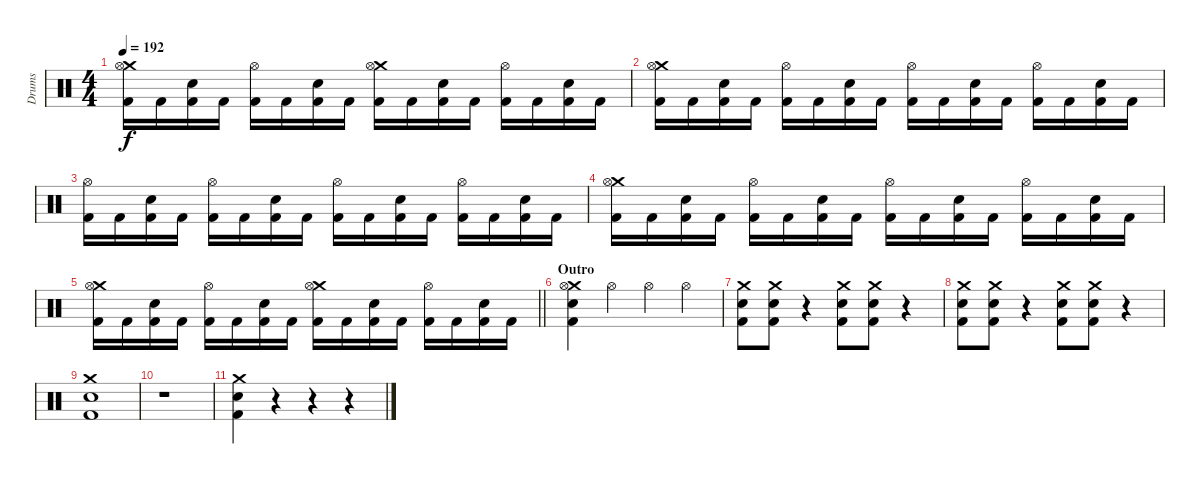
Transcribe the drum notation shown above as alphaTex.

\track ("Drums" "Drums") {instrument percussion}
\staff {score}
\articulation defaults
\ts (4 4)
\tempo 192
\clef neutral
\ks c
("Crash medium (hit)" "Hi-Hat (open)" "Kick (hit) 2").16{dy f} "Kick (hit) 2".16 ("Electric Snare (hit)" "Kick (hit) 2").16 "Kick (hit) 2".16 ("Hi-Hat (open)" "Kick (hit) 2").16 "Kick (hit) 2".16 ("Electric Snare (hit)" "Kick (hit) 2").16 "Kick (hit) 2".16 ("Crash medium (hit)" "Hi-Hat (open)" "Kick (hit) 2").16 "Kick (hit) 2".16 ("Electric Snare (hit)" "Kick (hit) 2").16 "Kick (hit) 2".16 ("Hi-Hat (open)" "Kick (hit) 2").16 "Kick (hit) 2".16 ("Electric Snare (hit)" "Kick (hit) 2").16 "Kick (hit) 2".16 |
("Crash medium (hit)" "Hi-Hat (open)" "Kick (hit) 2").16 "Kick (hit) 2".16 ("Electric Snare (hit)" "Kick (hit) 2").16 "Kick (hit) 2".16 ("Hi-Hat (open)" "Kick (hit) 2").16 "Kick (hit) 2".16 ("Electric Snare (hit)" "Kick (hit) 2").16 "Kick (hit) 2".16 ("Hi-Hat (open)" "Kick (hit) 2").16 "Kick (hit) 2".16 ("Electric Snare (hit)" "Kick (hit) 2").16 "Kick (hit) 2".16 ("Hi-Hat (open)" "Kick (hit) 2").16 "Kick (hit) 2".16 ("Electric Snare (hit)" "Kick (hit) 2").16 "Kick (hit) 2".16 |
("Hi-Hat (open)" "Kick (hit) 2").16 "Kick (hit) 2".16 ("Electric Snare (hit)" "Kick (hit) 2").16 "Kick (hit) 2".16 ("Hi-Hat (open)" "Kick (hit) 2").16 "Kick (hit) 2".16 ("Electric Snare (hit)" "Kick (hit) 2").16 "Kick (hit) 2".16 ("Hi-Hat (open)" "Kick (hit) 2").16 "Kick (hit) 2".16 ("Electric Snare (hit)" "Kick (hit) 2").16 "Kick (hit) 2".16 ("Hi-Hat (open)" "Kick (hit) 2").16 "Kick (hit) 2".16 ("Electric Snare (hit)" "Kick (hit) 2").16 "Kick (hit) 2".16 |
("Crash medium (hit)" "Hi-Hat (open)" "Kick (hit) 2").16 "Kick (hit) 2".16 ("Electric Snare (hit)" "Kick (hit) 2").16 "Kick (hit) 2".16 ("Hi-Hat (open)" "Kick (hit) 2").16 "Kick (hit) 2".16 ("Electric Snare (hit)" "Kick (hit) 2").16 "Kick (hit) 2".16 ("Hi-Hat (open)" "Kick (hit) 2").16 "Kick (hit) 2".16 ("Electric Snare (hit)" "Kick (hit) 2").16 "Kick (hit) 2".16 ("Hi-Hat (open)" "Kick (hit) 2").16 "Kick (hit) 2".16 ("Electric Snare (hit)" "Kick (hit) 2").16 "Kick (hit) 2".16 |
\barLineRight lightlight
("Crash medium (hit)" "Hi-Hat (open)" "Kick (hit) 2").16 "Kick (hit) 2".16 ("Electric Snare (hit)" "Kick (hit) 2").16 "Kick (hit) 2".16 ("Hi-Hat (open)" "Kick (hit) 2").16 "Kick (hit) 2".16 ("Electric Snare (hit)" "Kick (hit) 2").16 "Kick (hit) 2".16 ("Crash medium (hit)" "Hi-Hat (open)" "Kick (hit) 2").16 "Kick (hit) 2".16 ("Electric Snare (hit)" "Kick (hit) 2").16 "Kick (hit) 2".16 ("Hi-Hat (open)" "Kick (hit) 2").16 "Kick (hit) 2".16 ("Electric Snare (hit)" "Kick (hit) 2").16 "Kick (hit) 2".16 |
\section ("" "Outro")
("Crash medium (hit)" "Hi-Hat (open)" "Electric Snare (hit)" "Kick (hit) 2").4 "Hi-Hat (open)".4 "Hi-Hat (open)".4 "Hi-Hat (open)".4 |
("Crash medium (hit)" "Electric Snare (hit)" "Kick (hit) 2").8 ("Crash medium (hit)" "Electric Snare (hit)" "Kick (hit) 2").8 r.4 ("Crash medium (hit)" "Electric Snare (hit)" "Kick (hit) 2").8 ("Crash medium (hit)" "Electric Snare (hit)" "Kick (hit) 2").8 r.4 |
("Crash medium (hit)" "Electric Snare (hit)" "Kick (hit) 2").8 ("Crash medium (hit)" "Electric Snare (hit)" "Kick (hit) 2").8 r.4 ("Crash medium (hit)" "Electric Snare (hit)" "Kick (hit) 2").8 ("Crash medium (hit)" "Electric Snare (hit)" "Kick (hit) 2").8 r.4 |
("Crash medium (hit)" "Kick (hit) 2" "Electric Snare (hit)").1 |
r.1 |
("Crash medium (hit)" "Electric Snare (hit)" "Kick (hit) 2").4 r.4 r.4 r.4
